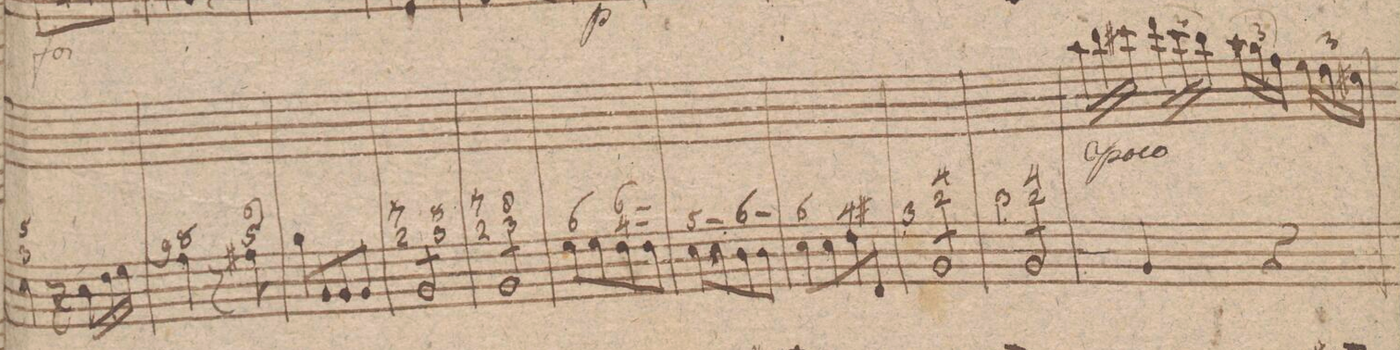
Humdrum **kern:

**kern	**fba
*I"Orgno	*
*clefF4	*
*k[f#c#g#d#]	*
*M2/4	*
4E\	5 3
16r	.
16E\LL	.
16F#\	.
16G#\JJ	.
=49	=49
8qqB\	.
4A\	x 5
8r	.
8A#X\	6 5
=50	=50
8B\L	.
8BB/	.
8BB/	.
8BB/J	.
=51	=51
8BB/L	7 2
8BB/	.
8BB/	8 3
8BB/J	.
=52	=52
8BB/L	4 2
8BB/	.
8BB/	8 3
8BB/J	.
*Xtremolo	*
=53	=53
8G#\L	x 6
8G#\	.
8F#\	6_ 4_
8F#\J	.
.	x x
=54	=54
8E\L	x 5_
8E\	x x
8D#\	x 6_
8D#\J	x x
=55	=55
8E\L	x 6
8E\	.
8F#\	x #4r
8FF#/J	.
=56	=56
*tremolo	*
8BB/L	x 3
8BB/	.
8BB/	4 2
8BB/J	.
=57	=57
8BB/L	x 3
8BB/	.
8BB/	4 2
8BB/J	.
*Xtremolo	*
=58	=58
4BB/	.
4r	.
=59	=59
*-	*-
